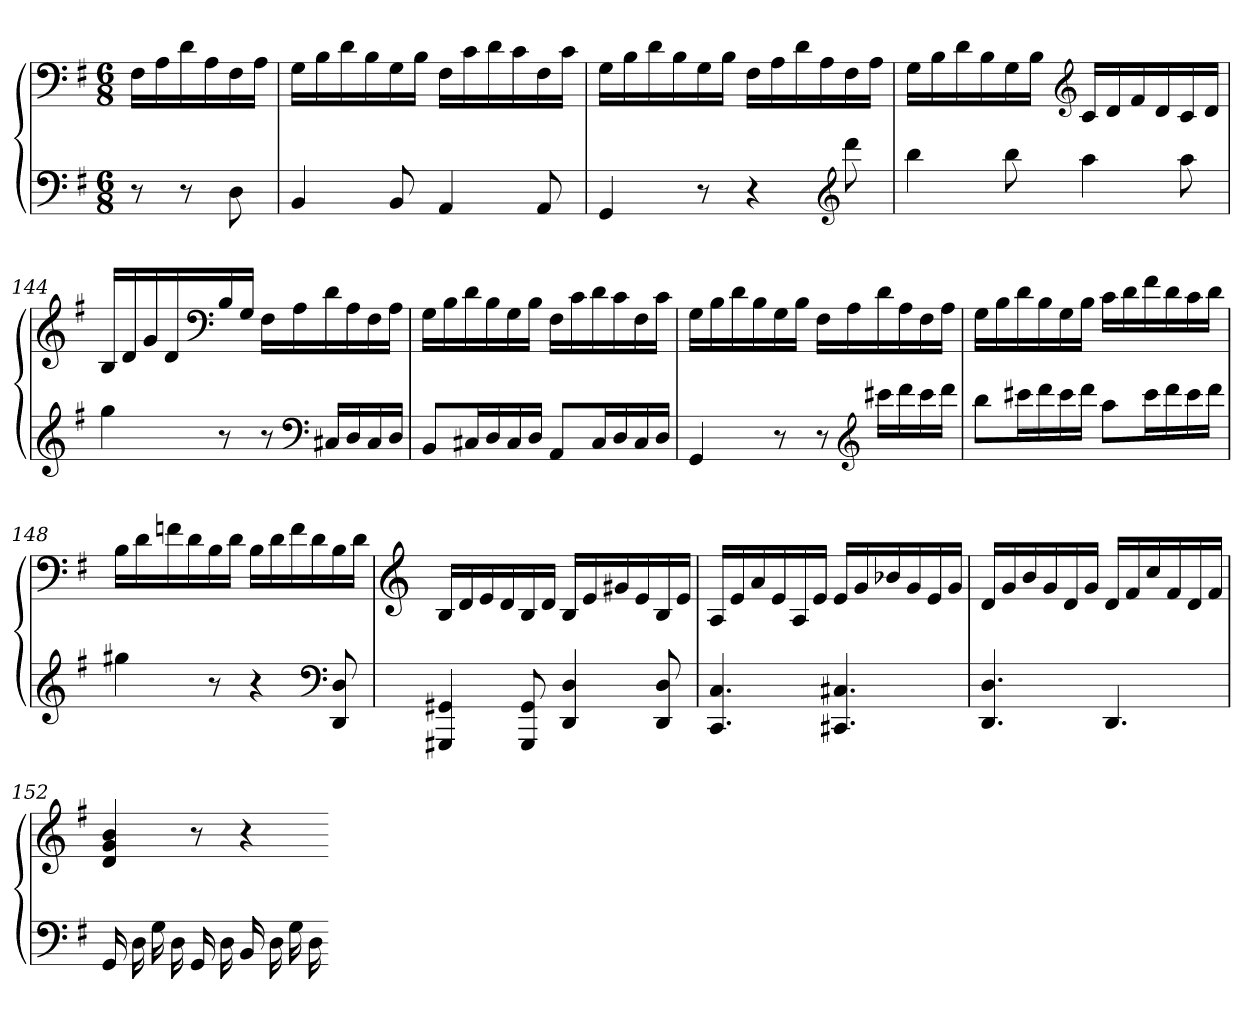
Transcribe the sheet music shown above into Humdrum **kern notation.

**kern	**kern
*part1	*part1
*staff2	*staff1
*clefF4	*clefF4
*k[f#]	*k[f#]
*G:	*G:
*M6/8	*M6/8
=	=
8r	16F#LL
.	16A
8r	16d
.	16A
8D	16F#
.	16AJJ
=141	=141
4BB	16GLL
.	16B
.	16d
.	16B
8BB	16G
.	16BJJ
4AA	16F#LL
.	16c
.	16d
.	16c
8AA	16F#
.	16cJJ
=142	=142
4GG	16GLL
.	16B
.	16d
.	16B
8r	16G
.	16BJJ
4r	16F#LL
.	16A
.	16d
.	16A
*clefG2	*
8ddd	16F#
.	16AJJ
=143	=143
4bb	16GLL
.	16B
.	16d
.	16B
8bb	16G
.	16BJJ
*	*clefG2
4aa	16cLL
.	16d
.	16f#
.	16d
8aa	16c
.	16dJJ
=144	=144
4gg	16BLL
.	16d
.	16g
.	16d
*	*clefF4
8r	16B
.	16GJJ
8r	16F#LL
.	16A
*clefF4	*
16C#XLL	16d
16D	16A
16C#	16F#
16DJJ	16AJJ
=145	=145
8BBL	16GLL
.	16B
16C#XL	16d
16D	16B
16C#	16G
16DJJ	16BJJ
8AAL	16F#LL
.	16c
16C#L	16d
16D	16c
16C#	16F#
16DJJ	16cJJ
=146	=146
4GG	16GLL
.	16B
.	16d
.	16B
8r	16G
.	16BJJ
8r	16F#LL
.	16A
*clefG2	*
16ccc#XLL	16d
16ddd	16A
16ccc#	16F#
16dddJJ	16AJJ
=147	=147
8bbL	16GLL
.	16B
16ccc#XL	16d
16ddd	16B
16ccc#	16G
16dddJJ	16BJJ
8aaL	16cLL
.	16d
16ccc#L	16f#
16ddd	16d
16ccc#	16c
16dddJJ	16dJJ
=148	=148
4gg#X	16BLL
.	16d
.	16fn
.	16d
8r	16B
.	16dJJ
4r	16BLL
.	16d
.	16f
.	16d
*clefF4	*
8DD 8D	16B
.	16dJJ
=149	=149
*	*clefG2
4GGG#X 4GG#X	16BLL
.	16d
.	16e
.	16d
8GGG# 8GG#	16B
.	16dJJ
4DD 4D	16BLL
.	16e
.	16g#X
.	16e
8DD 8D	16B
.	16eJJ
=150	=150
4.CC 4.C	16ALL
.	16e
.	16a
.	16e
.	16A
.	16eJJ
4.CC#X 4.C#X	16eLL
.	16g
.	16b-X
.	16g
.	16e
.	16gJJ
=151	=151
4.DD 4.D	16dLL
.	16g
.	16b
.	16g
.	16d
.	16gJJ
4.DD	16dLL
.	16f#
.	16cc
.	16f#
.	16d
.	16f#JJ
=152	=152
16GG	4d 4g 4b
16D	.
16G	.
16D	.
16GG	8r
16D	.
16BB	4r
16D	.
16G	.
16D	.
=-	=-
*-	*-
